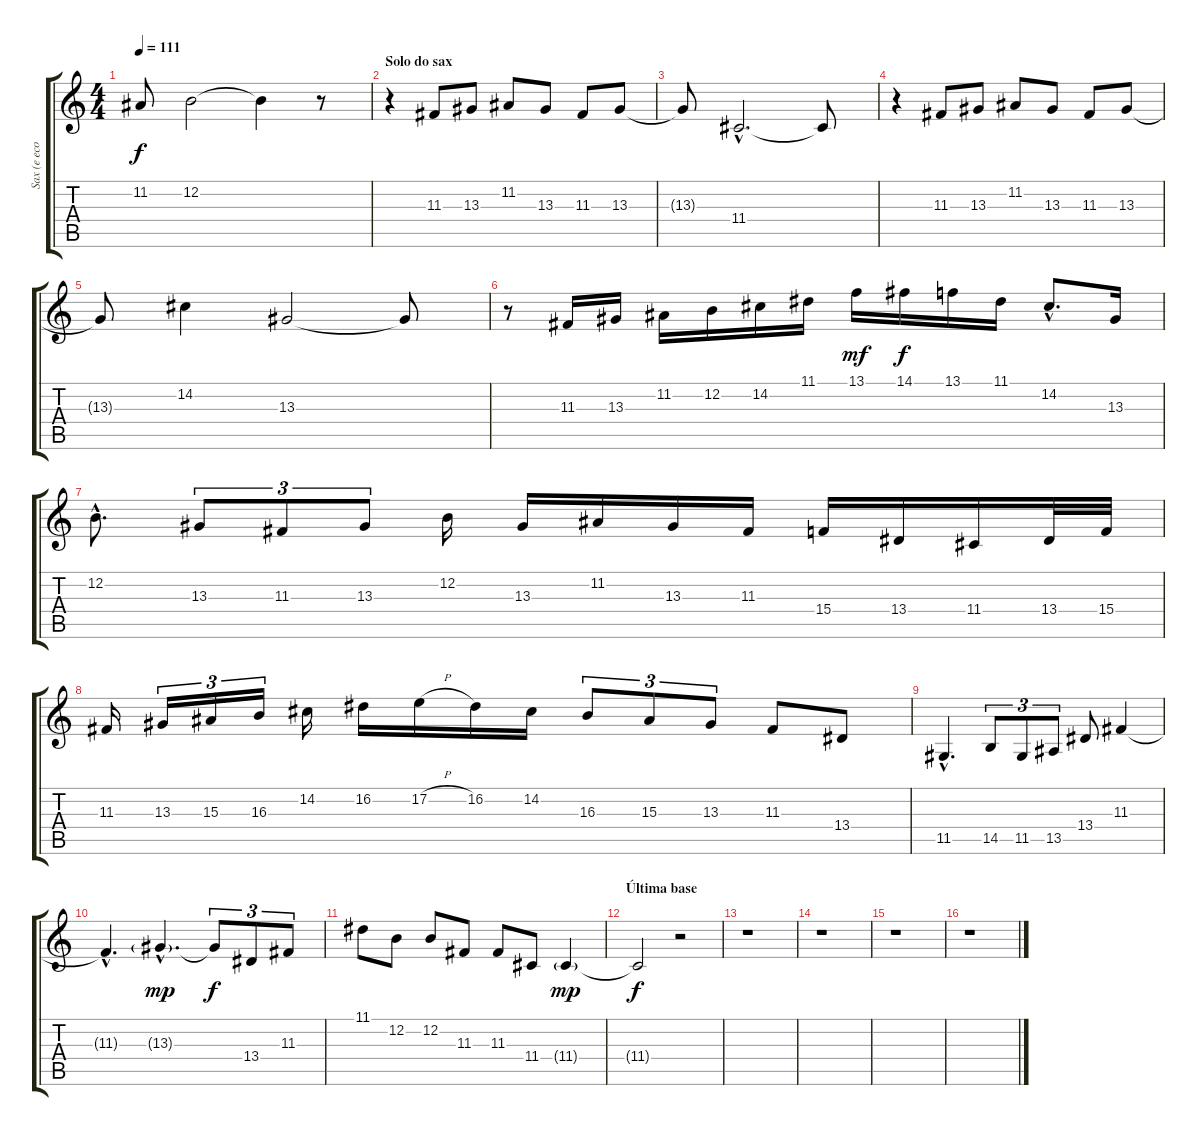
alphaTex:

\track ("Sax (e eco no fim)" "Sax (e eco") {instrument sopranosax}
\staff {score tabs}
\tuning (E4 B3 G3 D3 A2 E2) {hide}
\ts (4 4)
\tempo 111
\clef g2
\ks c
11.2{t}.8{dy f} 12.2.2 12.2{t}.4 r.8 |
\section ("" "Solo do sax")
r.4 11.3.8 13.3.8 11.2.8 13.3.8 11.3.8 13.3.8 |
13.3{t}.8 11.4{hac}.2{d} 11.4{t}.8 |
r.4 11.3.8 13.3.8 11.2.8 13.3.8 11.3.8 13.3.8 |
13.3{t}.8 14.2.4 13.3.2 13.3{t}.8 |
r.8 11.3.16 13.3.16 11.2.16 12.2.16 14.2.16 11.1.16 13.1.16{dy mf} 14.1.16{dy f} 13.1.16 11.1.16 14.2{hac}.8{d} 13.3.16 |
12.2{hac}.8{d} 13.3.8{tu (3 2)} 11.3.8{tu (3 2)} 13.3.8{tu (3 2)} 12.2.16 13.3.16 11.2.16 13.3.16 11.3.16 15.4.16 13.4.16 11.4.16 13.4.32 15.4.32 |
11.3.16 13.3.16{tu (3 2)} 15.3.16{tu (3 2)} 16.3.16{tu (3 2)} 14.2.16 16.2.16 17.2{h}.16 16.2.16 14.2.16 16.3.8{tu (3 2)} 15.3.8{tu (3 2)} 13.3.8{tu (3 2)} 11.3.8 13.4.8 |
11.5{hac}.4{d} 14.5.8{tu (3 2)} 11.5.8{tu (3 2)} 13.5.8{tu (3 2)} 13.4.8 11.3.4 |
11.3{hac t}.4{d} 13.3{g hac}.4{d dy mp} 13.3{t}.8{tu (3 2) dy f} 13.4.8{tu (3 2)} 11.3.8{tu (3 2)} |
11.1.8 12.2.8 12.2.8 11.3.8 11.3.8 11.4.8 11.4{g}.4{dy mp} |
\section ("" "Última base")
11.4{t}.2{dy f} r.2 |
r.1 |
r.1 |
r.1 |
r.1
